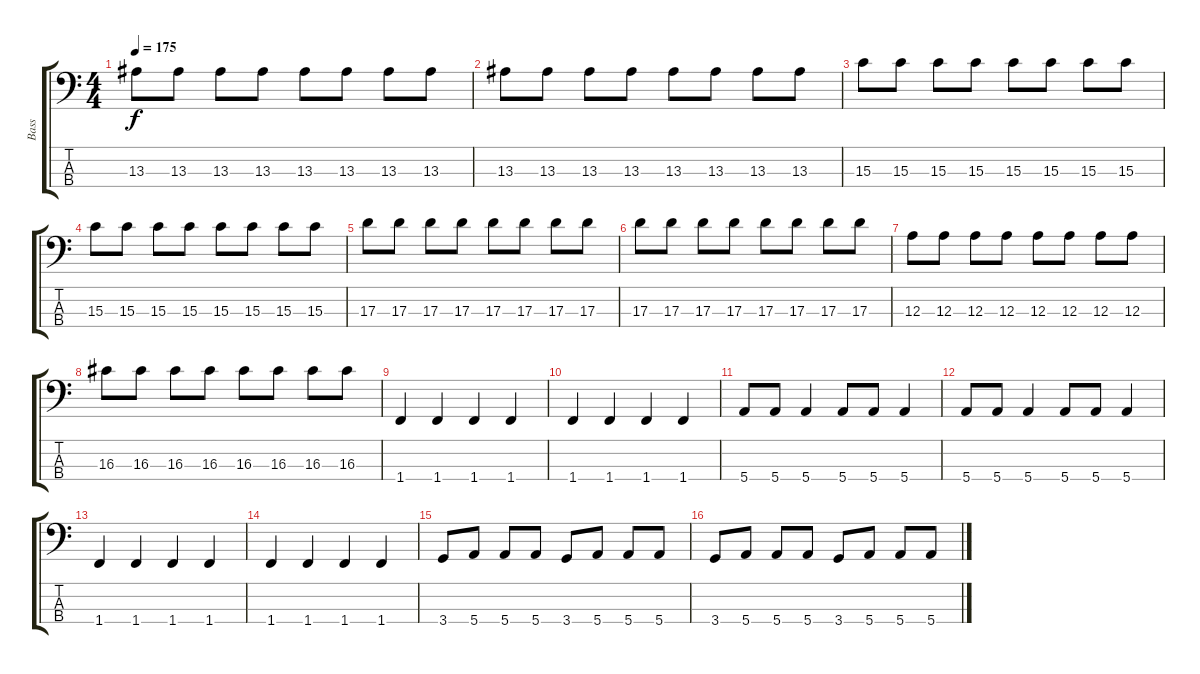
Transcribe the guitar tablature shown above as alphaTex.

\track ("Bass" "Bass") {instrument electricbasspick}
\staff {score tabs}
\tuning (G2 D2 A1 E1) {hide}
\ts (4 4)
\tempo 175
\clef f4
\ks c
13.3.8{dy f} 13.3.8 13.3.8 13.3.8 13.3.8 13.3.8 13.3.8 13.3.8 |
13.3.8 13.3.8 13.3.8 13.3.8 13.3.8 13.3.8 13.3.8 13.3.8 |
15.3.8 15.3.8 15.3.8 15.3.8 15.3.8 15.3.8 15.3.8 15.3.8 |
15.3.8 15.3.8 15.3.8 15.3.8 15.3.8 15.3.8 15.3.8 15.3.8 |
17.3.8 17.3.8 17.3.8 17.3.8 17.3.8 17.3.8 17.3.8 17.3.8 |
17.3.8 17.3.8 17.3.8 17.3.8 17.3.8 17.3.8 17.3.8 17.3.8 |
12.3.8 12.3.8 12.3.8 12.3.8 12.3.8 12.3.8 12.3.8 12.3.8 |
16.3.8 16.3.8 16.3.8 16.3.8 16.3.8 16.3.8 16.3.8 16.3.8 |
1.4.4 1.4.4 1.4.4 1.4.4 |
1.4.4 1.4.4 1.4.4 1.4.4 |
5.4.8 5.4.8 5.4.4 5.4.8 5.4.8 5.4.4 |
5.4.8 5.4.8 5.4.4 5.4.8 5.4.8 5.4.4 |
1.4.4 1.4.4 1.4.4 1.4.4 |
1.4.4 1.4.4 1.4.4 1.4.4 |
3.4.8 5.4.8 5.4.8 5.4.8 3.4.8 5.4.8 5.4.8 5.4.8 |
3.4.8 5.4.8 5.4.8 5.4.8 3.4.8 5.4.8 5.4.8 5.4.8
